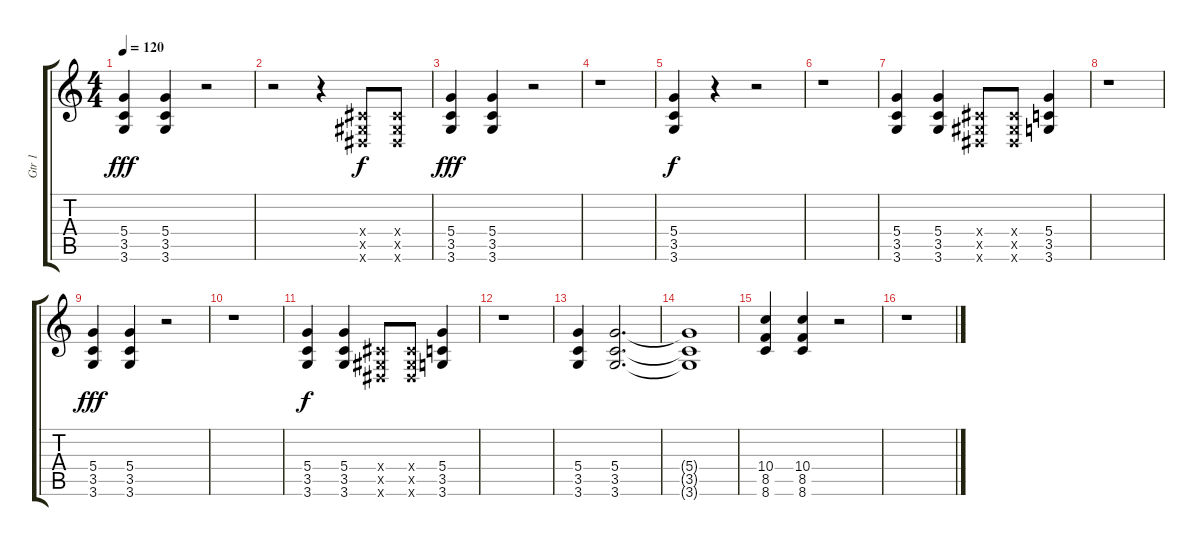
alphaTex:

\track ("Gtr 1" "Gtr 1") {instrument distortionguitar}
\staff {score tabs}
\tuning (E4 B3 G3 D3 A2 E2) {hide}
\ts (4 4)
\tempo 120
\clef g2
\ks c
(5.4 3.5 3.6).4{dy fff instrument distortionguitar} (5.4 3.5 3.6).4 r.2 |
r.2 r.4 (-1.4{x} -1.5{x} -1.6{x}).8{dy f} (-1.4{x} -1.5{x} -1.6{x}).8 |
(5.4 3.5 3.6).4{dy fff} (5.4 3.5 3.6).4 r.2 |
r.1 |
(5.4 3.5 3.6).4{dy f} r.4 r.2 |
r.1 |
(5.4 3.5 3.6).4 (5.4 3.5 3.6).4 (-1.4{x} -1.5{x} -1.6{x}).8 (-1.4{x} -1.5{x} -1.6{x}).8 (5.4 3.5 3.6).4 |
r.1 |
(5.4 3.5 3.6).4{dy fff} (5.4 3.5 3.6).4 r.2 |
r.1 |
(5.4 3.5 3.6).4{dy f} (5.4 3.5 3.6).4 (-1.4{x} -1.5{x} -1.6{x}).8 (-1.4{x} -1.5{x} -1.6{x}).8 (5.4 3.5 3.6).4 |
r.1 |
(5.4 3.5 3.6).4 (5.4 3.5 3.6).2{d} |
(5.4{t} 3.5{t} 3.6{t}).1 |
(10.4 8.5 8.6).4 (10.4 8.5 8.6).4 r.2 |
r.1
